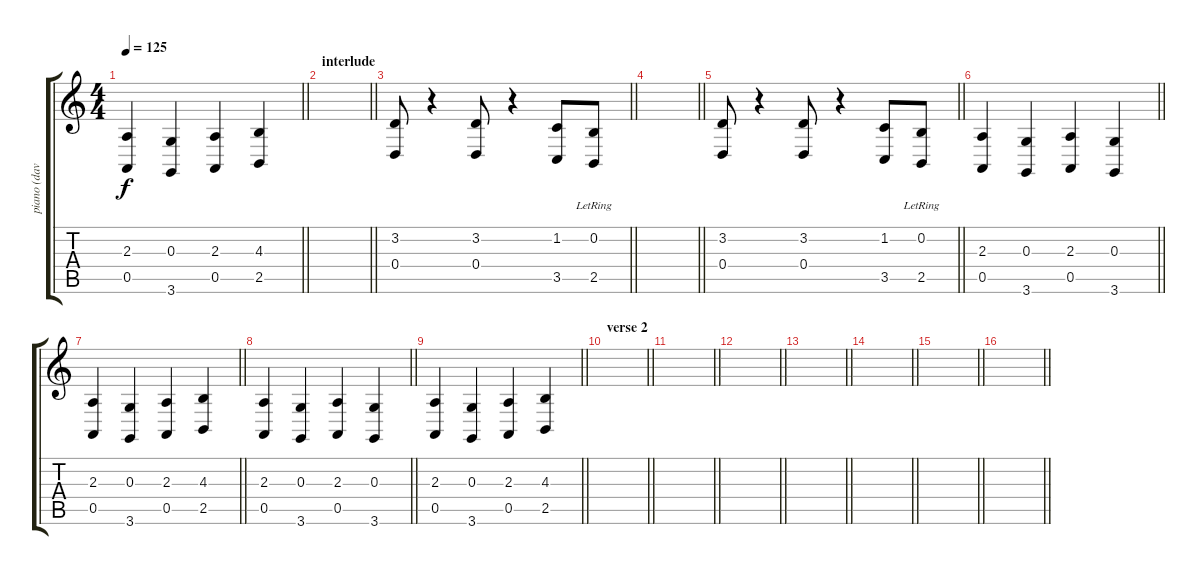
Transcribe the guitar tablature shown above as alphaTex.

\track ("piano (david)" "piano (dav") {instrument brightacousticpiano}
\staff {score tabs}
\tuning (E4 B3 G3 D3 A2 E2) {hide}
\ts (4 4)
\tempo 125
\clef g2
\barLineRight lightlight
\ks c
(2.3 0.5).4{dy f} (0.3 3.6).4 (2.3 0.5).4 (4.3 2.5).4 |
\section ("" "interlude")
\barLineRight lightlight
|
\barLineRight lightlight
(3.2 0.4).8 r.4 (3.2 0.4).8 r.4 (1.2 3.5).8 (0.2 2.5{lr}).8 |
\barLineRight lightlight
|
\barLineRight lightlight
(3.2 0.4).8 r.4 (3.2 0.4).8 r.4 (1.2 3.5).8 (0.2 2.5{lr}).8 |
\barLineRight lightlight
(2.3 0.5).4 (0.3 3.6).4 (2.3 0.5).4 (0.3 3.6).4 |
\barLineRight lightlight
(2.3 0.5).4 (0.3 3.6).4 (2.3 0.5).4 (4.3 2.5).4 |
\barLineRight lightlight
(2.3 0.5).4 (0.3 3.6).4 (2.3 0.5).4 (0.3 3.6).4 |
\barLineRight lightlight
(2.3 0.5).4 (0.3 3.6).4 (2.3 0.5).4 (4.3 2.5).4 |
\section ("" "verse 2")
\barLineRight lightlight
|
\barLineRight lightlight
|
\barLineRight lightlight
|
\barLineRight lightlight
|
\barLineRight lightlight
|
\barLineRight lightlight
|
\barLineRight lightlight
